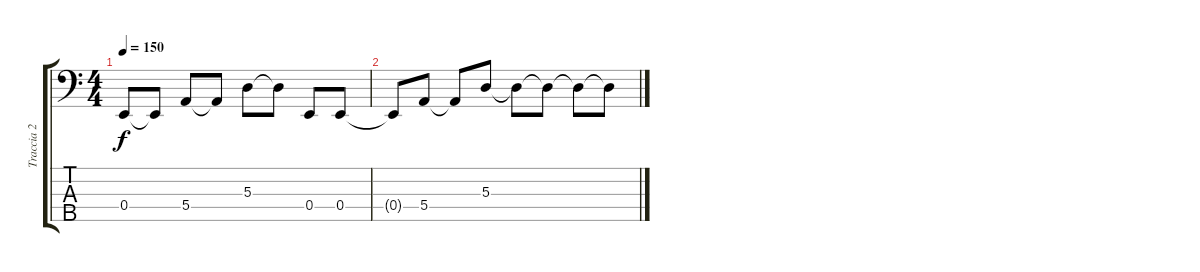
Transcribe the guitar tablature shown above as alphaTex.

\track ("Traccia 2" "Traccia 2") {instrument electricbassfinger}
\staff {score tabs}
\tuning (G2 D2 A1 E1 B0) {hide}
\ts (4 4)
\tempo 150
\clef f4
\ks c
0.4.8{dy f} 0.4{t}.8 5.4.8 5.4{t}.8 5.3.8 5.3{t}.8 0.4.8 0.4.8 |
0.4{t}.8 5.4.8 5.4{t}.8 5.3.8 5.3{t}.8 5.3{t}.8 5.3{t}.8 5.3{t}.8
